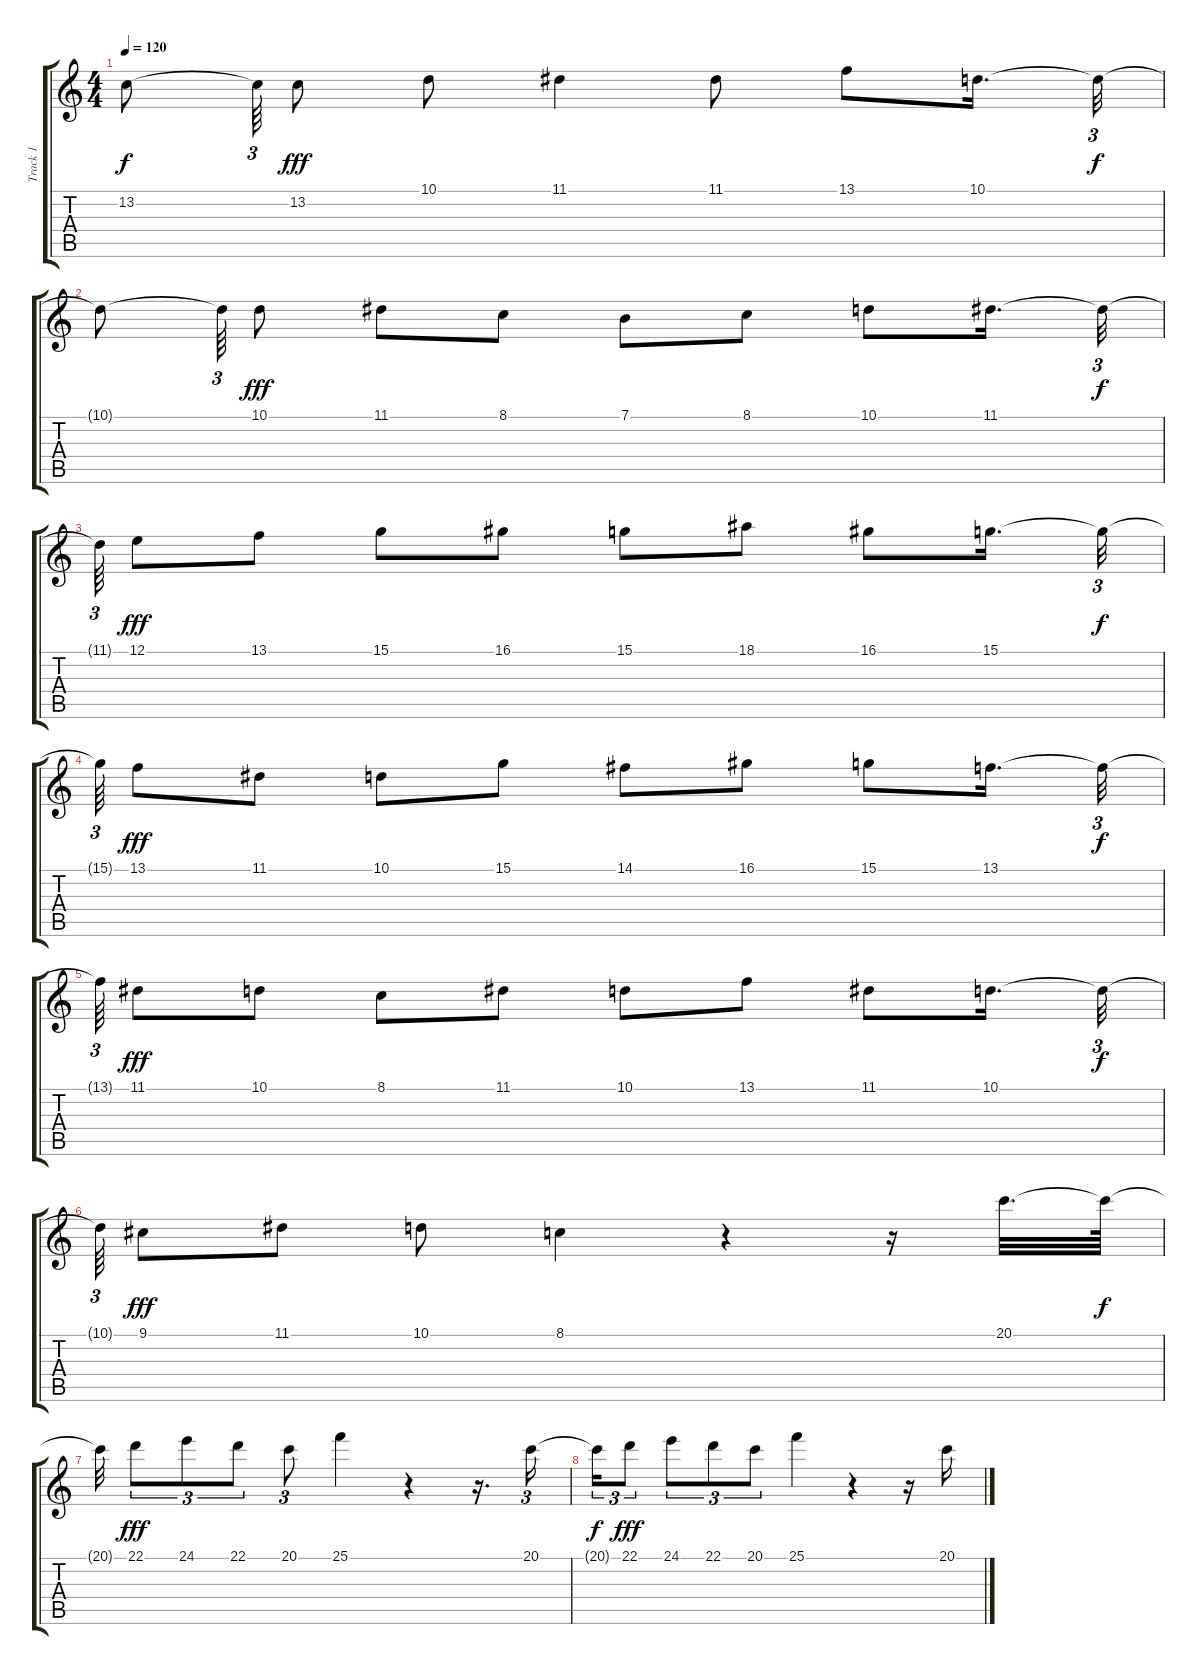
\track ("Track 1" "Track 1") {instrument acousticgrandpiano}
\staff {score tabs}
\tuning (E4 B3 G3 D3 A2 E2) {hide}
\ts (4 4)
\tempo 120
\clef g2
\ks c
13.2{t}.8{dy f} 13.2{t}.64{tu (3 2)} 13.2.8{dy fff} 10.1.8 11.1.4 11.1.8 13.1.8 10.1.16{d} 10.1{t}.32{tu (3 2) dy f} |
10.1{t}.8 10.1{t}.64{tu (3 2)} 10.1.8{dy fff} 11.1.8 8.1.8 7.1.8 8.1.8 10.1.8 11.1.16{d} 11.1{t}.32{tu (3 2) dy f} |
11.1{t}.64{tu (3 2)} 12.1.8{dy fff} 13.1.8 15.1.8 16.1.8 15.1.8 18.1.8 16.1.8 15.1.16{d} 15.1{t}.32{tu (3 2) dy f} |
15.1{t}.64{tu (3 2)} 13.1.8{dy fff} 11.1.8 10.1.8 15.1.8 14.1.8 16.1.8 15.1.8 13.1.16{d} 13.1{t}.32{tu (3 2) dy f} |
13.1{t}.64{tu (3 2)} 11.1.8{dy fff} 10.1.8 8.1.8 11.1.8 10.1.8 13.1.8 11.1.8 10.1.16{d} 10.1{t}.32{tu (3 2) dy f} |
10.1{t}.64{tu (3 2)} 9.1.8{dy fff} 11.1.8 10.1.8 8.1.4 r.4 r.16 20.1.32{d} 20.1{t}.64{dy f} |
20.1{t}.32 22.1.8{tu (3 2) dy fff} 24.1.8{tu (3 2)} 22.1.8{tu (3 2)} 20.1.8{tu (3 2)} 25.1.4 r.4 r.16{d} 20.1.16{tu (3 2)} |
20.1{t}.16{tu (3 2) dy f} 22.1.8{tu (3 2) dy fff} 24.1.8{tu (3 2)} 22.1.8{tu (3 2)} 20.1.8{tu (3 2)} 25.1.4 r.4 r.16 20.1.16
